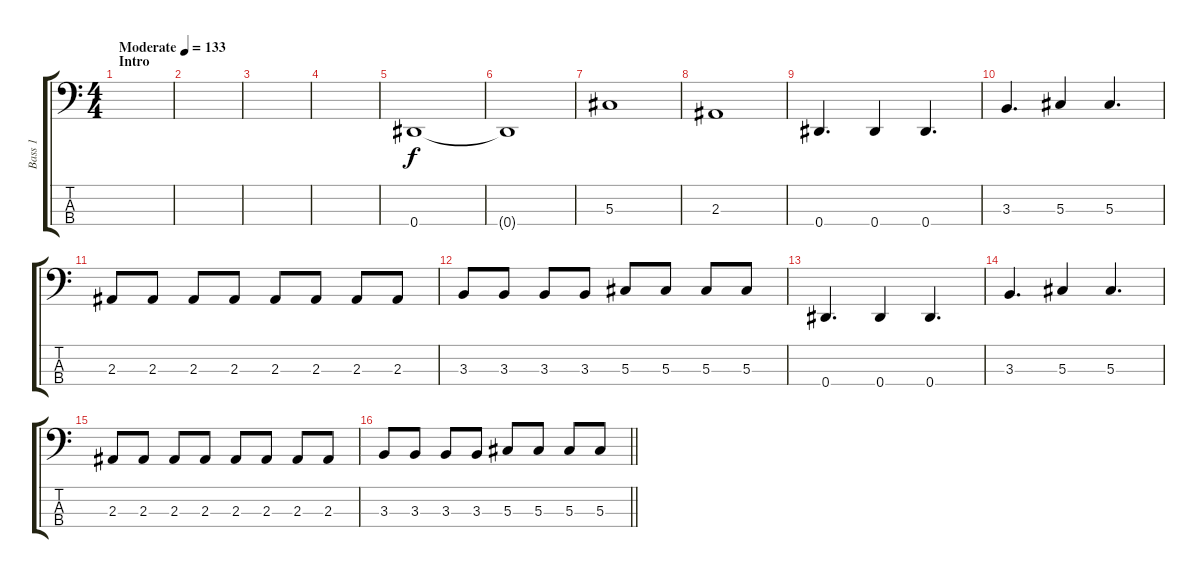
\track ("Bass 1" "Bass 1") {instrument electricbassfinger}
\staff {score tabs}
\tuning (Gb2 Db2 Ab1 Eb1) {hide}
\ts (4 4)
\section ("" "Intro")
\tempo (133 "Moderate")
\clef f4
\ks c
|
|
|
|
0.4.1 |
0.4{t}.1 |
5.3.1 |
2.3.1 |
0.4.4{d} 0.4.4 0.4.4{d} |
3.3.4{d} 5.3.4 5.3.4{d} |
2.3.8 2.3.8 2.3.8 2.3.8 2.3.8 2.3.8 2.3.8 2.3.8 |
3.3.8 3.3.8 3.3.8 3.3.8 5.3.8 5.3.8 5.3.8 5.3.8 |
0.4.4{d} 0.4.4 0.4.4{d} |
3.3.4{d} 5.3.4 5.3.4{d} |
2.3.8 2.3.8 2.3.8 2.3.8 2.3.8 2.3.8 2.3.8 2.3.8 |
\barLineRight lightlight
3.3.8 3.3.8 3.3.8 3.3.8 5.3.8 5.3.8 5.3.8 5.3.8
